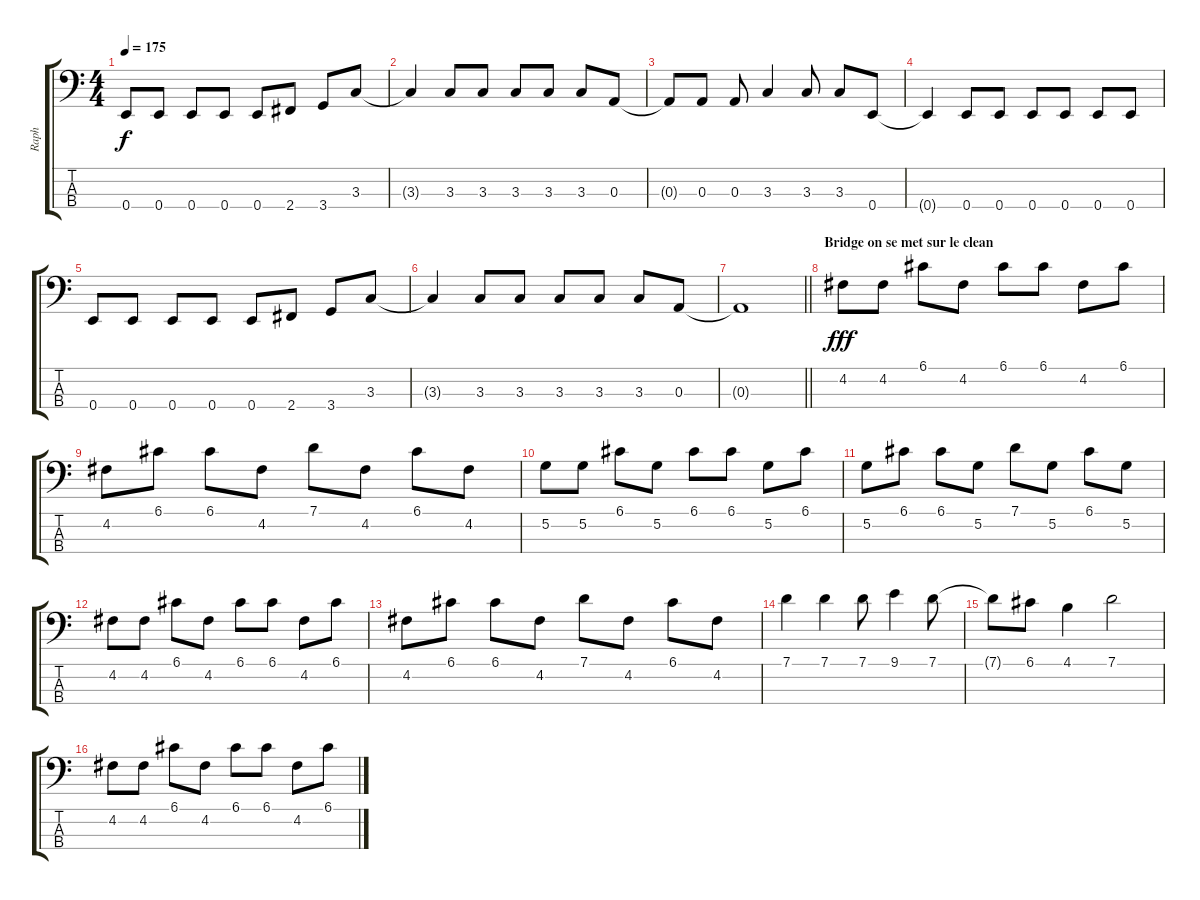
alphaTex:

\track ("Raph" "Raph") {instrument electricbassfinger}
\staff {score tabs}
\tuning (G2 D2 A1 E1) {hide}
\ts (4 4)
\tempo 175
\clef f4
\ks c
0.4.8{dy f} 0.4.8 0.4.8 0.4.8 0.4.8 2.4.8 3.4.8 3.3.8 |
3.3{t}.4 3.3.8 3.3.8 3.3.8 3.3.8 3.3.8 0.3.8 |
0.3{t}.8 0.3.8 0.3.8 3.3.4 3.3.8 3.3.8 0.4.8 |
0.4{t}.4 0.4.8 0.4.8 0.4.8 0.4.8 0.4.8 0.4.8 |
0.4.8 0.4.8 0.4.8 0.4.8 0.4.8 2.4.8 3.4.8 3.3.8 |
3.3{t}.4 3.3.8 3.3.8 3.3.8 3.3.8 3.3.8 0.3.8 |
\barLineRight lightlight
0.3{t}.1 |
\section ("" "Bridge on se met sur le clean")
4.2.8{dy fff} 4.2.8 6.1.8 4.2.8 6.1.8 6.1.8 4.2.8 6.1.8 |
4.2.8 6.1.8 6.1.8 4.2.8 7.1.8 4.2.8 6.1.8 4.2.8 |
5.2.8 5.2.8 6.1.8 5.2.8 6.1.8 6.1.8 5.2.8 6.1.8 |
5.2.8 6.1.8 6.1.8 5.2.8 7.1.8 5.2.8 6.1.8 5.2.8 |
4.2.8 4.2.8 6.1.8 4.2.8 6.1.8 6.1.8 4.2.8 6.1.8 |
4.2.8 6.1.8 6.1.8 4.2.8 7.1.8 4.2.8 6.1.8 4.2.8 |
7.1.4 7.1.4 7.1.8 9.1.4 7.1.8 |
7.1{t}.8 6.1.8 4.1.4 7.1.2 |
4.2.8 4.2.8 6.1.8 4.2.8 6.1.8 6.1.8 4.2.8 6.1.8
